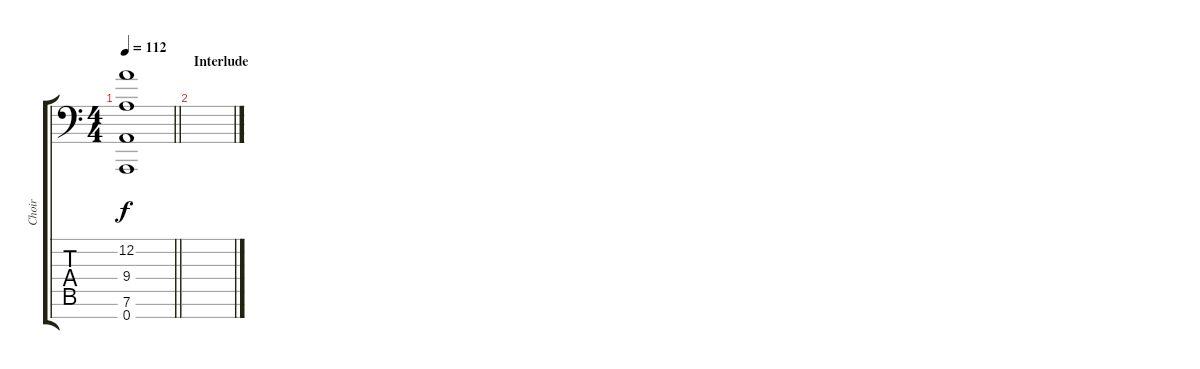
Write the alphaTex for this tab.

\track ("Choir" "Choir") {instrument pad4choir}
\staff {score tabs}
\tuning (D4 A3 F3 C3 G2 D2 A1) {hide}
\ts (4 4)
\tempo 112
\clef f4
\barLineRight lightlight
\ks c
(12.2{t} 9.4{t} 7.6{t} 0.7{t}).1{dy f} |
\section ("" "Interlude")
